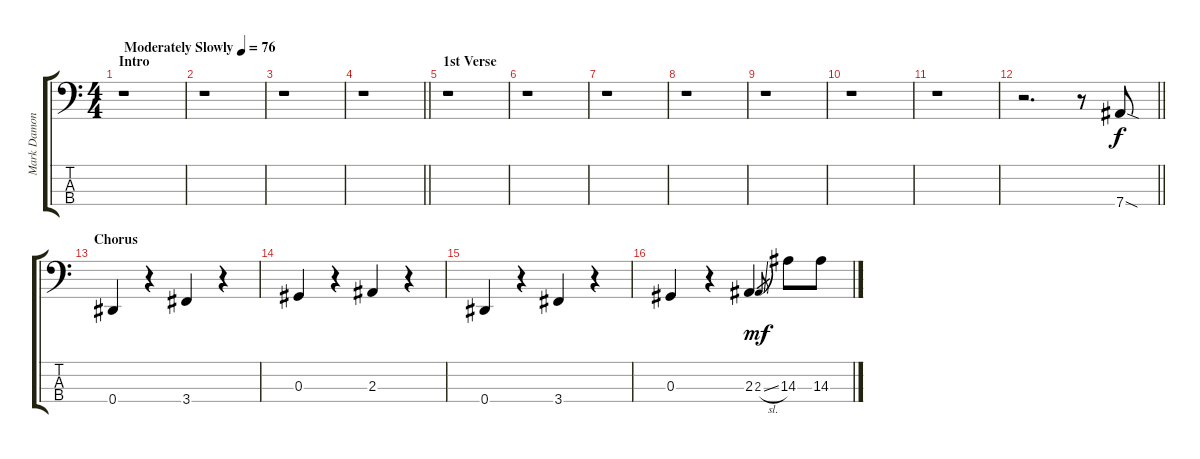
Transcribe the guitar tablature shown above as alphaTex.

\track ("Mark Damon" "Mark Damon") {instrument electricbasspick}
\staff {score tabs}
\tuning (Gb2 Db2 Ab1 Eb1) {hide}
\ts (4 4)
\section ("" "Intro")
\tempo (76 "Moderately Slowly")
\clef f4
\ks c
r.1{dy f instrument electricbasspick} |
r.1 |
r.1 |
\barLineRight lightlight
r.1 |
\section ("" "1st Verse")
r.1 |
r.1 |
r.1 |
r.1 |
r.1 |
r.1 |
r.1 |
\barLineRight lightlight
r.2{d} r.8 7.4{sod}.8 |
\section ("" "Chorus")
0.4.4 r.4 3.4.4 r.4 |
0.3.4 r.4 2.3.4 r.4 |
0.4.4 r.4 3.4.4 r.4 |
0.3.4 r.4 2.3.4 2.3{sl}.8{gr dy mf} 14.3.8 14.3.8
